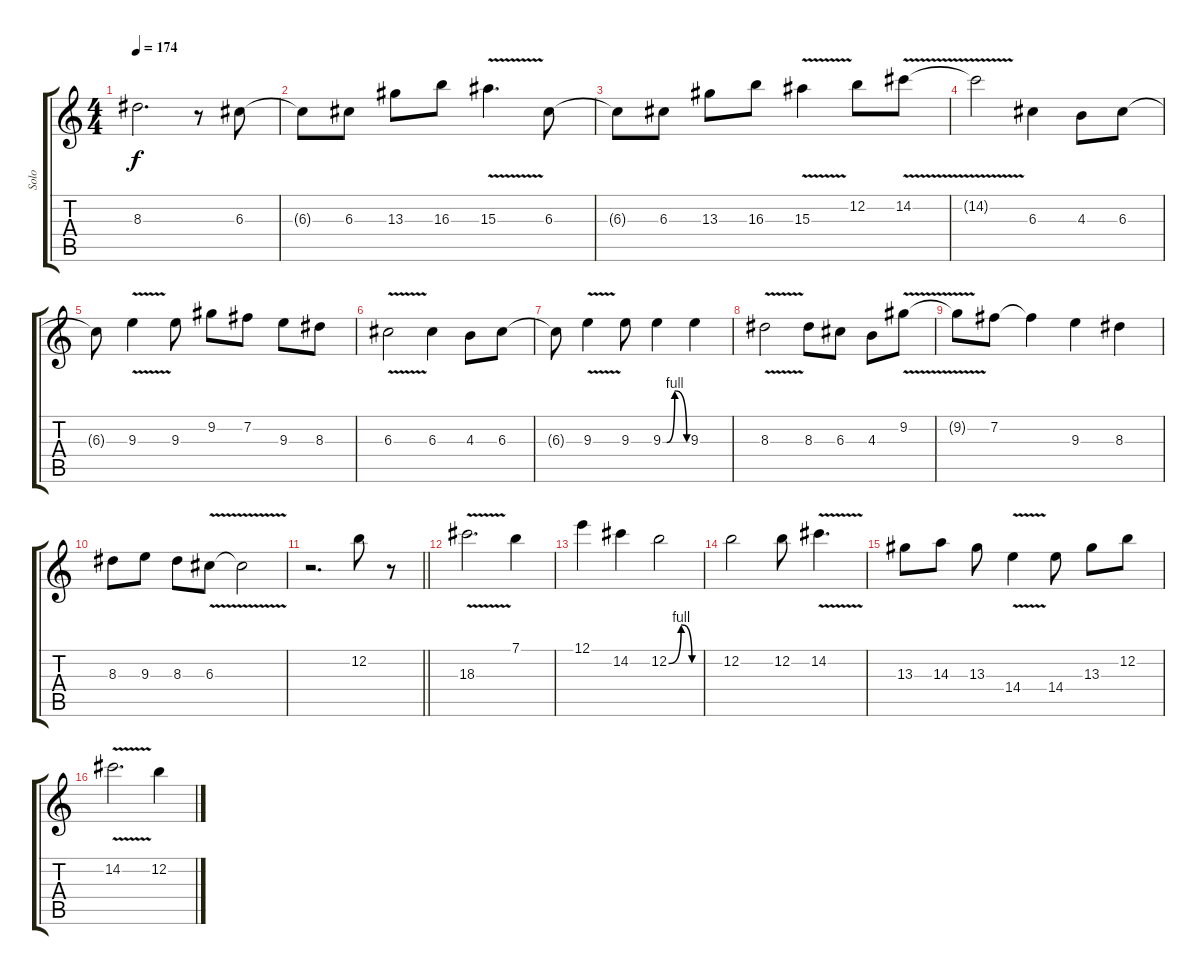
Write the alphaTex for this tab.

\track ("Solo" "Solo") {instrument overdrivenguitar}
\staff {score tabs}
\tuning (E4 B3 G3 D3 A2 E2) {hide}
\ts (4 4)
\tempo 174
\clef g2
\ks c
8.3{t}.2{d dy f} r.8 6.3.8 |
6.3{t}.8 6.3.8 13.3.8 16.3.8 15.3{v}.4{d} 6.3.8 |
6.3{t}.8 6.3.8 13.3.8 16.3.8 15.3{v}.4 12.2.8 14.2{v}.8 |
14.2{t}.2 6.3.4 4.3.8 6.3.8 |
6.3{t}.8 9.3{v}.4 9.3.8 9.2.8 7.2.8 9.3.8 8.3.8 |
6.3{v}.2 6.3.4 4.3.8 6.3.8 |
6.3{t}.8 9.3{v}.4 9.3.8 9.3{be (custom 0 0 10 0 30 4 60 0)}.4 9.3.4 |
8.3{v}.2 8.3.8 6.3.8 4.3.8 9.2{v}.8 |
9.2{t}.8 7.2.8 7.2{t}.4 9.3.4 8.3.4 |
8.3.8 9.3.8 8.3.8 6.3{v}.8 6.3{t}.2 |
\barLineRight lightlight
r.2{d} 12.2.8 r.8 |
18.3{v}.2{d} 7.1.4 |
12.1.4 14.2.4 12.2{be (custom 0 0 24 4 45 0 60 0)}.2 |
12.2.2 12.2.8 14.2{v}.4{d} |
13.3.8 14.3.8 13.3.8 14.4{v}.4 14.4.8 13.3.8 12.2.8 |
14.2{v}.2{d} 12.2.4
